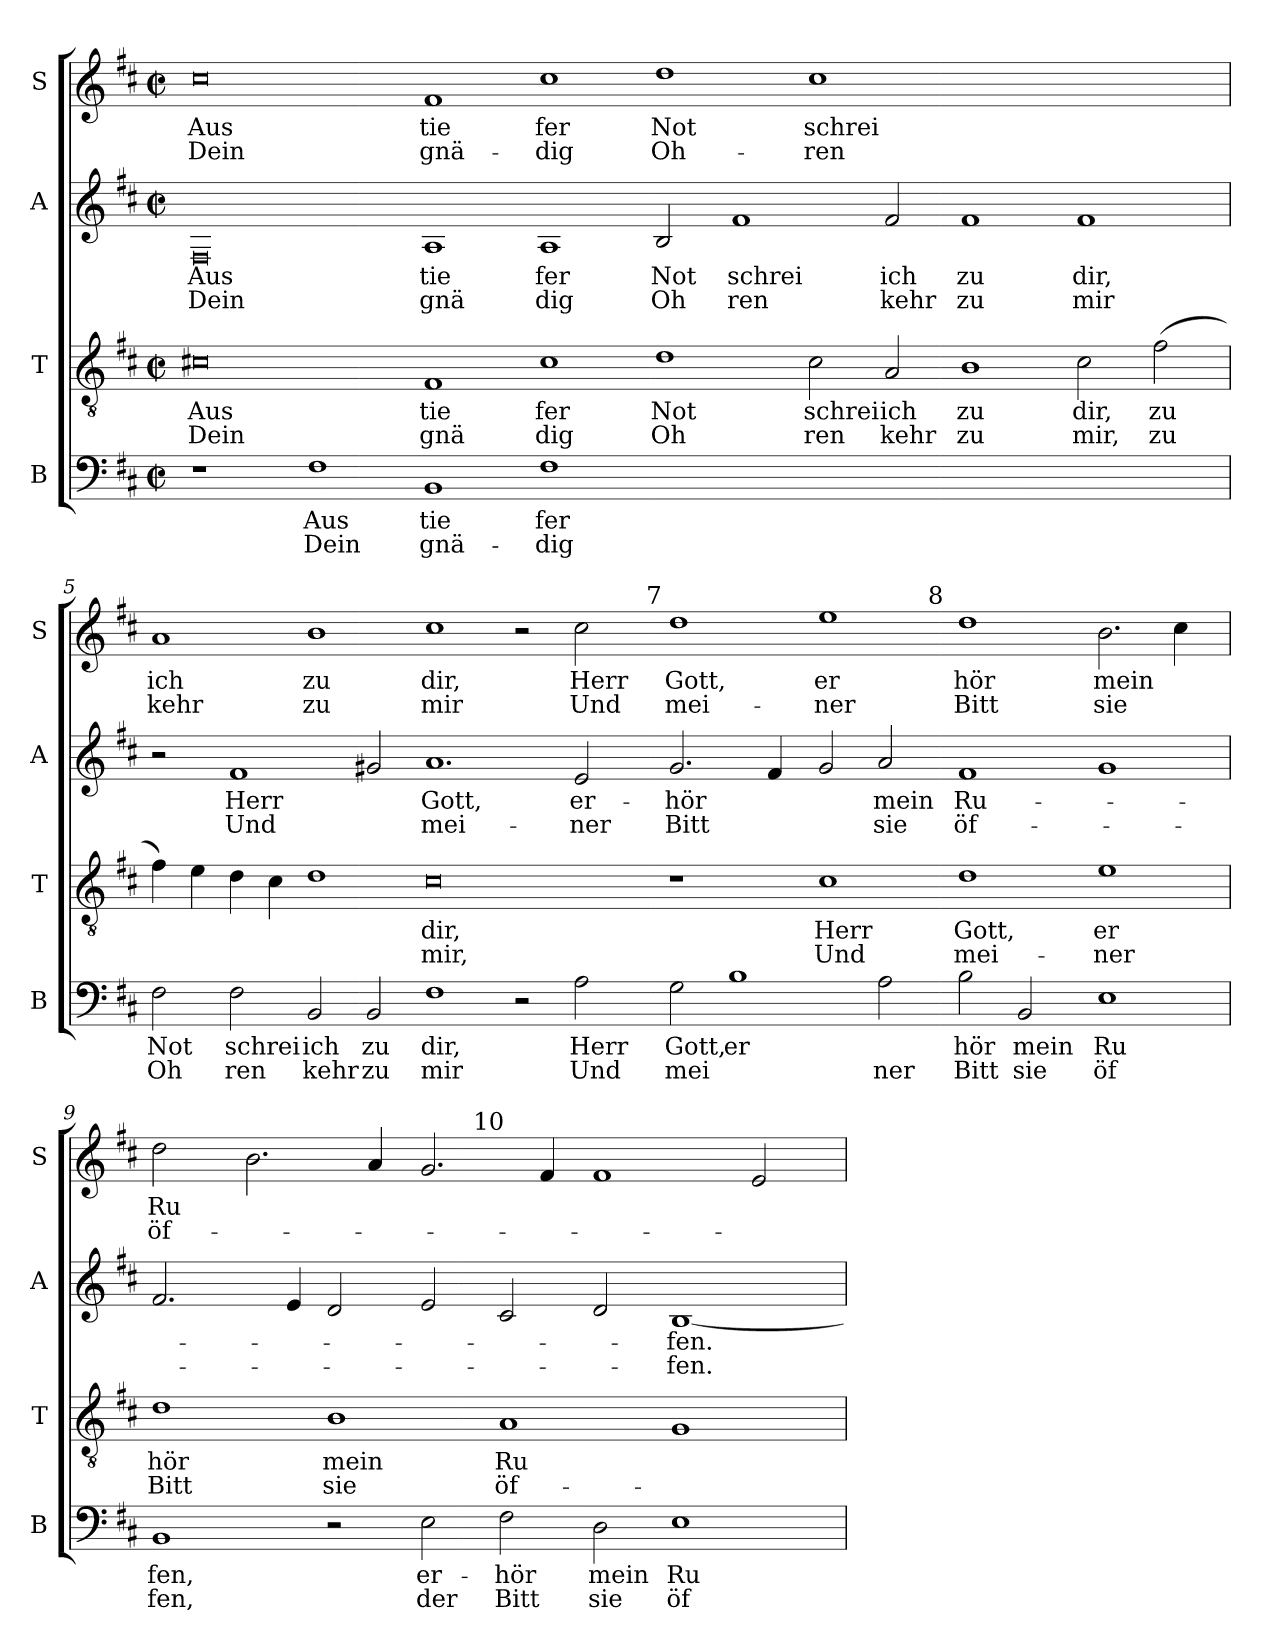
**kern	**text	**text	**kern	**text	**text	**kern	**text	**text	**kern	**text	**text
*part4	*part4	*part4	*part3	*part3	*part3	*part2	*part2	*part2	*part1	*part1	*part1
*staff4	*staff4	*staff4	*staff3	*staff3	*staff3	*staff2	*staff2	*staff2	*staff1	*staff1	*staff1
*I"B	*	*	*I"T	*	*	*I"A	*	*	*I"S	*	*
*I'B	*	*	*I'T	*	*	*I'A	*	*	*I'S	*	*
!!LO:PB:g=z
*stria5	*	*	*stria5	*	*	*stria5	*	*	*stria5	*	*
*clefF4	*	*	*clefGv2	*	*	*clefG2	*	*	*clefG2	*	*
*k[f#c#]	*	*	*k[f#c#]	*	*	*k[f#c#]	*	*	*k[f#c#]	*	*
*D:	*	*	*D:	*	*	*D:	*	*	*D:	*	*
*M2/2	*	*	*M2/2	*	*	*M2/2	*	*	*M2/2	*	*
*met(c|)	*	*	*met(c|)	*	*	*met(c|)	*	*	*met(c|)	*	*
=1	=1	=1	=1	=1	=1	=1	=1	=1	=1	=1	=1
!	!	!	!	!LO:LY:b:cj	!LO:LY:b:cj	!	!LO:LY:b:cj	!LO:LY:b:cj	!	!LO:LY:b:cj	!LO:LY:b:cj
1r	.	.	0c#X	Aus	Dein	0F#	Aus	Dein	0cc#>	Aus	Dein
!	!LO:LY:b:cj	!LO:LY:b:cj	!	!	!	!	!	!	!	!	!
1F#	Aus	Dein	.	.	.	.	.	.	.	.	.
!	!LO:LY:b:cj	!LO:LY:b:cj	!	!LO:LY:b:cj	!LO:LY:b:cj	!	!LO:LY:b:cj	!LO:LY:b:cj	!	!LO:LY:b:cj	!LO:LY:b:cj
1BB	tie	gnä-	1F#	tie	gnä	1A	tie	gnä	1f#>	tie	gnä-
!	!LO:LY:b:cj	!LO:LY:b:cj	!	!LO:LY:b:cj	!LO:LY:b:cj	!	!LO:LY:b:cj	!LO:LY:b:cj	!	!LO:LY:b:cj	!LO:LY:b:cj
1F#	-fer	dig	1c#	fer	dig	1A	fer	dig	1cc#	-fer	dig
!	!	!	!	!LO:LY:b:cj	!LO:LY:b:cj	!	!LO:LY:b:cj	!LO:LY:b:cj	!	!LO:LY:b:cj	!LO:LY:b:cj
00ryy	.	.	1d	Not	Oh	2B/	Not	Oh	1dd>	Not	Oh-
!	!	!	!	!	!	!	!LO:LY:b:cj	!LO:LY:b:cj	!	!	!
.	.	.	.	.	.	1f#	schrei	ren	.	.	.
!	!	!	!	!LO:LY:b:cj	!LO:LY:b:cj	!	!	!	!	!LO:LY:b:cj	!LO:LY:b:cj
.	.	.	2c#\	schrei	ren	.	.	.	1cc#	-schrei	ren
!	!	!	!	!LO:LY:b:cj	!LO:LY:b:cj	!	!LO:LY:b:cj	!LO:LY:b:cj	!	!	!
.	.	.	2A/	ich	kehr	2f#/	ich	kehr	.	.	.
!	!	!	!	!LO:LY:b:cj	!LO:LY:b:cj	!	!LO:LY:b:cj	!LO:LY:b:cj	!	!	!
.	.	.	1B	zu	zu	1f#	zu	zu	0ryy	.	.
!	!	!	!	!LO:LY:b:cj	!LO:LY:b:cj	!	!LO:LY:b:cj	!LO:LY:b:cj	!	!	!
.	.	.	2c#\	dir,	mir,	1f#	dir,	mir	.	.	.
!	!	!	!	!LO:LY:b:cj	!LO:LY:b:cj	!	!	!	!	!	!
.	.	.	(>2f#\	zu	zu	.	.	.	.	.	.
!!LO:LB:g=z
=5	=5	=5	=5	=5	=5	=5	=5	=5	=5	=5	=5
!	!LO:LY:b:cj	!LO:LY:b:cj	!	!	!	!	!	!	!	!LO:LY:b:cj	!LO:LY:b:cj
*	*	*	*	*	*	*	*	*	*^	*	*
*	*	*	*	*	*	*	*	*	*	*^	*	*
2F#\	Not	Oh	4f#\)	.	.	2r	.	.	1a	1ryy	1ryy	ich	kehr
.	.	.	4e\	.	.	.	.	.	.	.	.	.	.
!	!LO:LY:b:cj	!LO:LY:b:cj	!	!	!	!	!LO:LY:b	!LO:LY:b	!	!	!	!	!
2F#\	schrei	ren	4d\	.	.	1f#	Herr	Und	.	.	.	.	.
.	.	.	4c#\	.	.	.	.	.	.	.	.	.	.
!	!LO:LY:b:cj	!LO:LY:b:cj	!	!	!	!	!	!	!	!	!	!LO:LY:b:cj	!LO:LY:b:cj
2BB/	ich	kehr	1d	.	.	.	.	.	1b	1ryy	1ryy	zu	zu
!	!LO:LY:b:cj	!LO:LY:b:cj	!	!	!	!	!	!	!	!	!	!	!
2BB/	zu	zu	.	.	.	2g#X/	.	.	.	.	.	.	.
!	!LO:LY:b:cj	!LO:LY:b:cj	!	!LO:LY:b:cj	!LO:LY:b:cj	!	!LO:LY:b:cj	!LO:LY:b:cj	!	!	!	!LO:LY:b:cj	!LO:LY:b:cj
1F#	dir,	mir	0c#	dir,	mir,	1.a	Gott,	mei-	1cc#>	1ryy	1ryy	dir,	mir
2r	.	.	.	.	.	.	.	.	2r	2ryy	1ryy	.	.
!	!LO:LY:b:cj	!LO:LY:b:cj	!	!	!	!	!LO:LY:b:cj	!LO:LY:b:cj	!	!	!	!LO:LY:b:cj	!LO:LY:b:cj
2A\	Herr	Und	.	.	.	2e/	-er-	-ner	2cc#\	4ryy	.	Herr	Und
.	.	.	.	.	.	.	.	.	.	8ryy	.	.	.
.	.	.	.	.	.	.	.	.	.	64ryy	.	.	.
!	!	!	!	!	!	!	!	!	!	!LO:TX:a:t=7	!	!	!
.	.	.	.	.	.	.	.	.	.	1ryy	.	.	.
!	!LO:LY:b:cj	!LO:LY:b	!	!	!	!	!LO:LY:b	!LO:LY:b	!	!	!	!LO:LY:b:cj	!LO:LY:b:cj
2G\	Gott,	mei	1r	.	.	2.g#/	hör	Bitt	1dd	.	1...ryy	Gott,	mei-
!	!LO:LY:b:cj	!	!	!	!	!	!	!	!	!	!	!	!
1B	er	.	.	.	.	.	.	.	.	.	.	.	.
.	.	.	.	.	.	4f#/	.	.	.	.	.	.	.
.	.	.	.	.	.	.	.	.	.	1ryy	.	.	.
!	!	!	!	!LO:LY:b:cj	!LO:LY:b:cj	!	!	!	!	!	!	!LO:LY:b:cj	!LO:LY:b:cj
.	.	.	1c#	Herr	Und	2g#/	.	.	1ee	.	.	-er	ner
!	!	!LO:LY:b:cj	!	!	!	!	!LO:LY:b:cj	!LO:LY:b:cj	!	!	!	!	!
2A\	.	ner	.	.	.	2a/	mein	sie	.	.	.	.	.
!	!	!	!	!	!	!	!	!	!	!	!LO:TX:a:t=8	!	!
.	.	.	.	.	.	.	.	.	.	.	1ryy	.	.
.	.	.	.	.	.	.	.	.	.	1ryy	.	.	.
!	!LO:LY:b:cj	!LO:LY:b:cj	!	!LO:LY:b:cj	!LO:LY:b:cj	!	!LO:LY:b:cj	!LO:LY:b:cj	!	!	!	!LO:LY:b:cj	!LO:LY:b:cj
2B\	hör	Bitt	1d	Gott,	mei-	1f#	Ru-	-öf-	1dd	.	.	hör	Bitt
!	!LO:LY:b:cj	!LO:LY:b:cj	!	!	!	!	!	!	!	!	!	!	!
2BB/	mein	sie	.	.	.	.	.	.	.	.	.	.	.
.	.	.	.	.	.	.	.	.	.	.	1ryy	.	.
.	.	.	.	.	.	.	.	.	.	1ryy	.	.	.
!	!LO:LY:b:cj	!LO:LY:b:cj	!	!LO:LY:b:cj	!LO:LY:b:cj	!	!	!	!	!	!	!LO:LY:b	!LO:LY:b
1E	Ru	öf	1e	-er	ner	1g#	.	.	2.b\	.	.	mein	sie
.	.	.	.	.	.	.	.	.	4cc#\	.	.	.	.
.	.	.	.	.	.	.	.	.	.	.	8ryy	.	.
.	.	.	.	.	.	.	.	.	.	16..ryy	.	.	.
!!LO:LB:g=z
=9	=9	=9	=9	=9	=9	=9	=9	=9	=9	=9	=9	=9	=9
!	!LO:LY:b:cj	!LO:LY:b:cj	!	!LO:LY:b:cj	!LO:LY:b:cj	!	!	!	!	!	!	!LO:LY:b	!LO:LY:b:cj
*	*	*	*^	*	*	*^	*	*	*	*v	*v	*	*
1BB	fen,	fen,	1d	4ryy	hör	Bitt	2.f#/	4ryy	.	.	2dd\	1...ryy	Ru	öf-
.	.	.	.	16.ryy	.	.	.	16.ryy	.	.	.	.	.	.
.	.	.	.	1ryy	.	.	.	1ryy	.	.	.	.	.	.
.	.	.	.	.	.	.	.	.	.	.	2.b\	.	.	.
.	.	.	.	.	.	.	4e/	.	.	.	.	.	.	.
!	!	!	!	!	!LO:LY:b:cj	!LO:LY:b:cj	!	!	!	!	!	!	!	!
2r	.	.	1B	.	mein	sie	2d/	.	.	.	.	.	.	.
.	.	.	.	.	.	.	.	.	.	.	4a/	.	.	.
.	.	.	.	1ryy	.	.	.	1ryy	.	.	.	.	.	.
!	!LO:LY:b:cj	!LO:LY:b:cj	!	!	!	!	!	!	!	!	!	!	!	!
2E\	er-	-der	.	.	.	.	2e/	.	.	.	2.g/	.	.	.
!	!	!	!	!	!	!	!	!	!	!	!	!LO:TX:a:t=10	!	!
.	.	.	.	.	.	.	.	.	.	.	.	1ryy	.	.
!	!LO:LY:b:cj	!LO:LY:b:cj	!	!	!LO:LY:b:cj	!LO:LY:b:cj	!	!	!	!	!	!	!	!
2F#\	hör	Bitt	1A	.	Ru	öf-	2c#/	.	.	.	.	.	.	.
.	.	.	.	.	.	.	.	.	.	.	4f#/	.	.	.
.	.	.	.	1ryy	.	.	.	1ryy	.	.	.	.	.	.
!	!LO:LY:b:cj	!LO:LY:b:cj	!	!	!	!	!	!	!	!	!	!	!	!
2D\	mein	sie	.	.	.	.	2d/	.	.	.	1f#	.	.	.
.	.	.	.	.	.	.	.	.	.	.	.	1ryy	.	.
!	!LO:LY:b:cj	!LO:LY:b:cj	!	!	!	!	!	!	!LO:LY:b:cj	!LO:LY:b:cj	!	!	!	!
1E	Ru-	-öf	1G	.	.	.	[<1B	.	-fen.	fen.	.	.	.	.
.	.	.	.	2ryy	.	.	.	2ryy	.	.	.	.	.	.
.	.	.	.	.	.	.	.	.	.	.	2e/	.	.	.
.	.	.	.	8ryy	.	.	.	8ryy	.	.	.	.	.	.
.	.	.	.	.	.	.	.	.	.	.	.	8ryy	.	.
.	.	.	.	32ryy	.	.	.	32ryy	.	.	.	.	.	.
*	*	*	*v	*v	*	*	*	*	*	*	*v	*v	*	*
*	*	*	*	*	*	*v	*v	*	*	*	*	*
=	=	=	=	=	=	=	=	=	=	=	=
*-	*-	*-	*-	*-	*-	*-	*-	*-	*-	*-	*-
